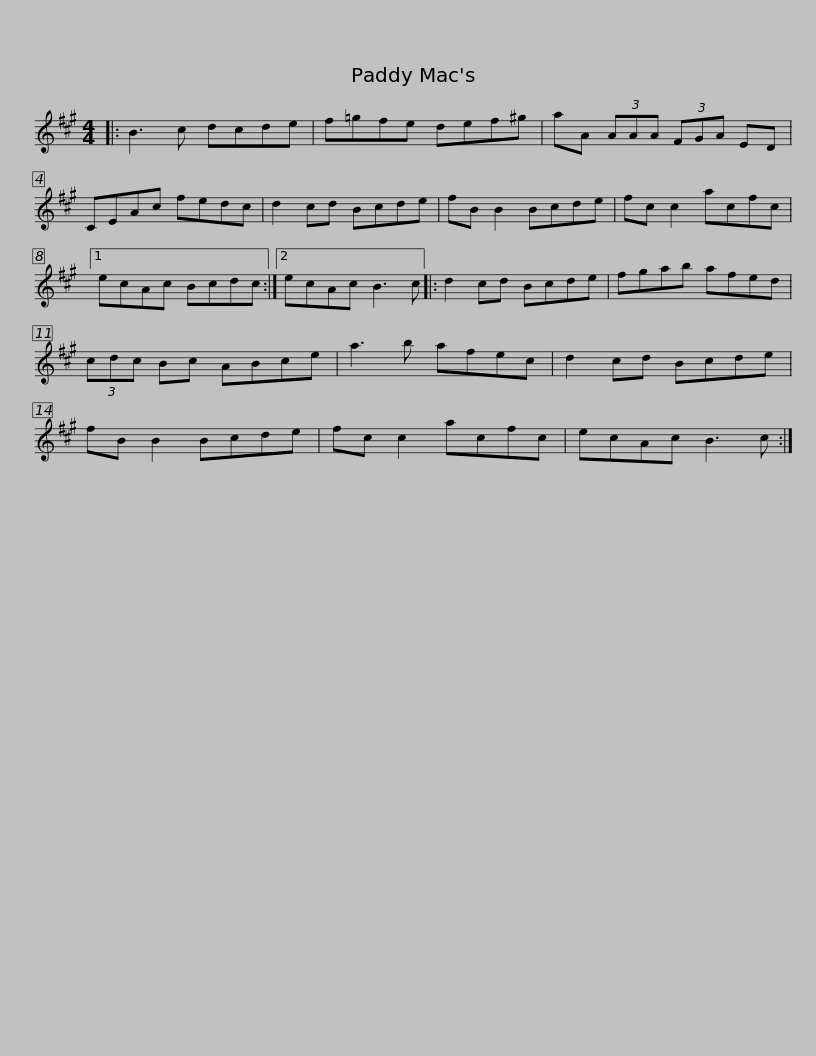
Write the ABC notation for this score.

X:1
L:1/8
M:4/4
I:linebreak $
K:A
V:1 treble
V:1
|: B3 c dcde | f=gfe def^g | aA (3AAA (3FGA ED | CEAc fedc | d2 cd Bcde |$ %5
 fB B2 Bcde | fc c2 acfc |1 ecAc Bcdc :|2 ecAc B3 c |: d2 cd Bcde |$ %10
 fgab afed | (3cdc Bc ABce | a3 b afec | d2 cd Bcde | fB B2 Bcde |$ %15
 fc c2 acfc | ecAc B3 c :| %17
